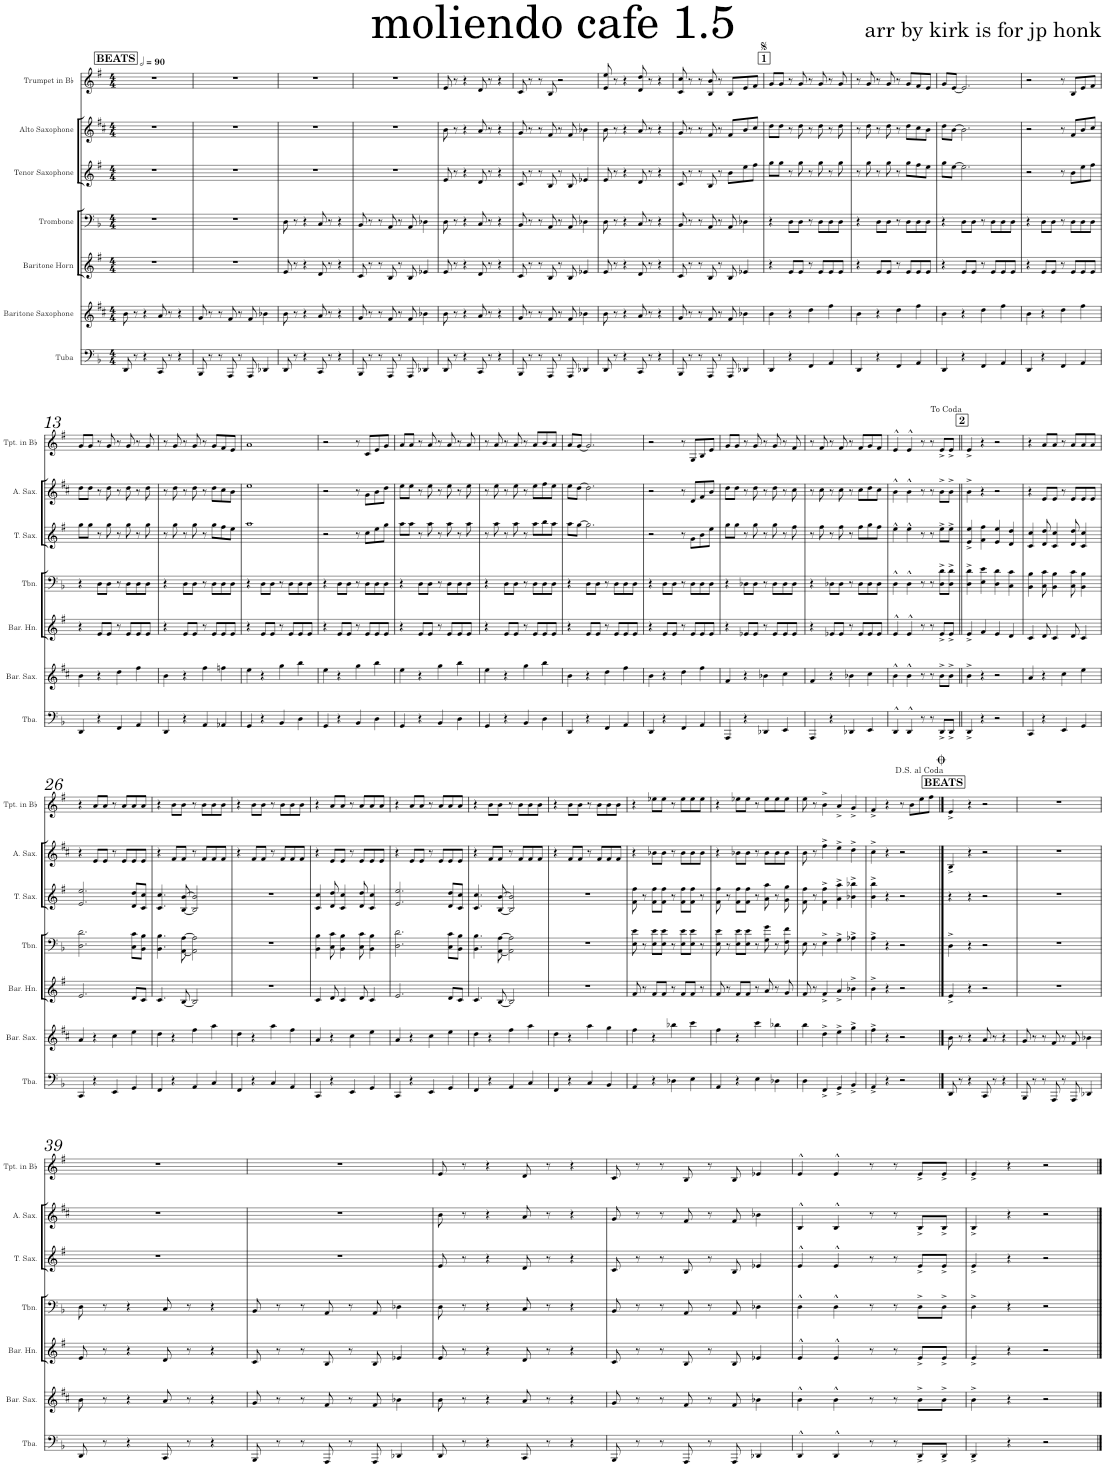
**kern	**kern	**kern	**kern	**kern	**kern	**kern
*part7	*part6	*part5	*part4	*part3	*part2	*part1
*staff7	*staff6	*staff5	*staff4	*staff3	*staff2	*staff1
*I"Tuba	*I"Baritone Saxophone	*I"Baritone Horn	*I"Trombone	*I"Tenor Saxophone	*I"Alto Saxophone	*I"Trumpet in Bb
*I'Tba.	*I'Bar. Sax.	*I'Bar. Hn.	*I'Tbn.	*I'T. Sax.	*I'A. Sax.	*I'Tpt. in Bb
*clefF4	*clefG2	*clefG2	*clefF4	*clefG2	*clefG2	*clefG2
*	*Trd12c21	*Trd8c14	*	*Trd8c14	*Trd5c9	*Trd1c2
*k[b-]	*k[f#c#]	*k[f#]	*k[b-]	*k[f#]	*k[f#c#]	*k[f#]
*M4/4	*M4/4	*M4/4	*M4/4	*M4/4	*M4/4	*M4/4
*MM180	*MM180	*MM180	*MM180	*MM180	*MM180	*MM180
!!LO:REH:place=s1:a:B:cj:fs=14:t=BEATS
=1	=1	=1	=1	=1	=1	=1
8DD/	8b\	1r	1r	1r	1r	1r
8r	8r	.	.	.	.	.
4r	4r	.	.	.	.	.
8CC/	8a/	.	.	.	.	.
8r	8r	.	.	.	.	.
4r	4r	.	.	.	.	.
=2	=2	=2	=2	=2	=2	=2
8BBB-/	8g/	1r	1r	1r	1r	1r
8r	8r	.	.	.	.	.
8r	8r	.	.	.	.	.
8AAA/	8f#/	.	.	.	.	.
8r	8r	.	.	.	.	.
8AAA/	8f#/	.	.	.	.	.
4DD-X/	4b-X\	.	.	.	.	.
=3	=3	=3	=3	=3	=3	=3
8DD/	8b\	8e/	8D\	1r	1r	1r
8r	8r	8r	8r	.	.	.
4r	4r	4r	4r	.	.	.
8CC/	8a/	8d/	8C/	.	.	.
8r	8r	8r	8r	.	.	.
4r	4r	4r	4r	.	.	.
=4	=4	=4	=4	=4	=4	=4
8BBB-/	8g/	8c/	8BB-/	1r	1r	1r
8r	8r	8r	8r	.	.	.
8r	8r	8r	8r	.	.	.
8AAA/	8f#/	8B/	8AA/	.	.	.
8r	8r	8r	8r	.	.	.
8AAA/	8f#/	8B/	8AA/	.	.	.
4DD-X/	4b-X\	4e-X/	4D-X\	.	.	.
=5	=5	=5	=5	=5	=5	=5
8DD/	8b\	8e/	8D\	8e/	8b\	8e/
8r	8r	8r	8r	8r	8r	8r
4r	4r	4r	4r	4r	4r	4r
8CC/	8a/	8d/	8C/	8d/	8a/	8d/
8r	8r	8r	8r	8r	8r	8r
4r	4r	4r	4r	4r	4r	4r
=6	=6	=6	=6	=6	=6	=6
8BBB-/	8g/	8c/	8BB-/	8c/	8g/	8c/
8r	8r	8r	8r	8r	8r	8r
8r	8r	8r	8r	8r	8r	8r
8AAA/	8f#/	8B/	8AA/	8B/	8f#/	8B/
8r	8r	8r	8r	8r	8r	2r
8AAA/	8f#/	8B/	8AA/	8B/	8f#/	.
4DD-X/	4b-X\	4e-X/	4D-X\	4e-X/	4b-X\	.
=7	=7	=7	=7	=7	=7	=7
8DD/	8b\	8e/	8D\	8e/	8b\	8e/ 8ee/
8r	8r	8r	8r	8r	8r	8r
4r	4r	4r	4r	4r	4r	4r
8CC/	8a/	8d/	8C/	8d/	8a/	8d/ 8dd/
8r	8r	8r	8r	8r	8r	8r
4r	4r	4r	4r	4r	4r	4r
=8	=8	=8	=8	=8	=8	=8
8BBB-/	8g/	8c/	8BB-/	8c/	8g/	8c/ 8cc/
8r	8r	8r	8r	8r	8r	8r
8r	8r	8r	8r	8r	8r	8r
8AAA/	8f#/	8B/	8AA/	8B/	8f#/	8B/ 8b/
8r	8r	8r	8r	8r	8r	8r
8AAA/	8f#/	8B/	8AA/	8b\L	8f#/L	8B/L
4DD-X/	4b-X\	4e-X/	4D-X\	8ee\	8b/	8e/
.	.	.	.	8ff#\J	8cc#/J	8f#/J
!!LO:REH:place=s1:a:B:cj:fs=14:t=1
=9	=9	=9	=9	=9	=9	=9
4DD/	4b\	4r	4r	8gg\L	8dd\L	8g/L
.	.	.	.	8gg\J	8dd\J	8g/J
4r	4r	8e/L	8D\L	8r	8r	8r
.	.	8e/J	8D\J	8gg\	8dd\	8g/
4FF/	4dd\	8r	8r	8r	8r	8r
.	.	8e/L	8D\L	8gg\	8dd\	8g/
4AA/	4ff#\	8e/	8D\	8r	8r	8r
.	.	8e/J	8D\J	8gg\	8dd\	8g/
=10	=10	=10	=10	=10	=10	=10
4DD/	4b\	4r	4r	8r	8r	8r
.	.	.	.	8gg\	8dd\	8g/
4r	4r	8e/L	8D\L	8r	8r	8r
.	.	8e/J	8D\J	8gg\	8dd\	8g/
4FF/	4dd\	8r	8r	8r	8r	8r
.	.	8e/L	8D\L	8gg\L	8dd\L	8g/L
4AA/	4ff#\	8e/	8D\	8ff#\	8cc#\	8f#/
.	.	8e/J	8D\J	8ee\J	8b\J	8e/J
=11	=11	=11	=11	=11	=11	=11
4DD/	4b\	4r	4r	8gg\L	8dd\L	8g/L
.	.	.	.	[8ee\J	[8b\J	[8e/J
4r	4r	8e/L	8D\L	2.ee\]	2.b\]	2.e/]
.	.	8e/J	8D\J	.	.	.
4FF/	4dd\	8r	8r	.	.	.
.	.	8e/L	8D\L	.	.	.
4AA/	4ff#\	8e/	8D\	.	.	.
.	.	8e/J	8D\J	.	.	.
=12	=12	=12	=12	=12	=12	=12
4DD/	4b\	4r	4r	2r	2r	2r
4r	4r	8e/L	8D\L	.	.	.
.	.	8e/J	8D\J	.	.	.
4FF/	4dd\	8r	8r	8r	8r	8r
.	.	8e/L	8D\L	8b\L	8f#/L	8B/L
4AA/	4ff#\	8e/	8D\	8ee\	8b/	8e/
.	.	8e/J	8D\J	8ff#\J	8cc#/J	8f#/J
!!LO:LB:g=z
=13	=13	=13	=13	=13	=13	=13
4DD/	4b\	4r	4r	8gg\L	8dd\L	8g/L
.	.	.	.	8gg\J	8dd\J	8g/J
4r	4r	8e/L	8D\L	8r	8r	8r
.	.	8e/J	8D\J	8gg\	8dd\	8g/
4FF/	4dd\	8r	8r	8r	8r	8r
.	.	8e/L	8D\L	8gg\	8dd\	8g/
4AA/	4ff#\	8e/	8D\	8r	8r	8r
.	.	8e/J	8D\J	8gg\	8dd\	8g/
=14	=14	=14	=14	=14	=14	=14
4DD/	4b\	4r	4r	8r	8r	8r
.	.	.	.	8gg\	8dd\	8g/
4r	4r	8e/L	8D\L	8r	8r	8r
.	.	8e/J	8D\J	8gg\	8dd\	8g/
4AA/	4ff#\	8r	8r	8r	8r	8r
.	.	8e/L	8D\L	8gg\L	8dd\L	8g/L
4AA-X/	4ffn\	8e/	8D\	8ff#\	8cc#\	8f#/
.	.	8e/J	8D\J	8ee\J	8b\J	8e/J
=15	=15	=15	=15	=15	=15	=15
4GG/	4ee\	4r	4r	1aa	1ee	1a
4r	4r	8e/L	8D\L	.	.	.
.	.	8e/J	8D\J	.	.	.
4BB-/	4gg\	8r	8r	.	.	.
.	.	8e/L	8D\L	.	.	.
4D\	4bb\	8e/	8D\	.	.	.
.	.	8e/J	8D\J	.	.	.
=16	=16	=16	=16	=16	=16	=16
4GG/	4ee\	4r	4r	2r	2r	2r
4r	4r	8e/L	8D\L	.	.	.
.	.	8e/J	8D\J	.	.	.
4BB-/	4gg\	8r	8r	8r	8r	8r
.	.	8e/L	8D\L	8cc\L	8g\L	8c/L
4D\	4bb\	8e/	8D\	8ee\	8b\	8e/
.	.	8e/J	8D\J	8gg\J	8dd\J	8g/J
=17	=17	=17	=17	=17	=17	=17
4GG/	4ee\	4r	4r	8aa\L	8ee\L	8a/L
.	.	.	.	8aa\J	8ee\J	8a/J
4r	4r	8e/L	8D\L	8r	8r	8r
.	.	8e/J	8D\J	8aa\	8ee\	8a/
4BB-/	4gg\	8r	8r	8r	8r	8r
.	.	8e/L	8D\L	8aa\	8ee\	8a/
4D\	4bb\	8e/	8D\	8r	8r	8r
.	.	8e/J	8D\J	8aa\	8ee\	8a/
=18	=18	=18	=18	=18	=18	=18
4GG/	4ee\	4r	4r	8r	8r	8r
.	.	.	.	8aa\	8ee\	8a/
4r	4r	8e/L	8D\L	8r	8r	8r
.	.	8e/J	8D\J	8aa\	8ee\	8a/
4BB-/	4gg\	8r	8r	8r	8r	8r
.	.	8e/L	8D\L	8aa\L	8ee\L	8a/L
4D\	4bb\	8e/	8D\	8bb\	8ff#\	8b/
.	.	8e/J	8D\J	8aa\J	8ee\J	8a/J
=19	=19	=19	=19	=19	=19	=19
4DD/	4b\	4r	4r	8aa\L	8ee\L	8a/L
.	.	.	.	[8gg\J	[8dd\J	[8g/J
4r	4r	8e/L	8D\L	2.gg\]	2.dd\]	2.g/]
.	.	8e/J	8D\J	.	.	.
4FF/	4dd\	8r	8r	.	.	.
.	.	8e/L	8D\L	.	.	.
4AA/	4ff#\	8e/	8D\	.	.	.
.	.	8e/J	8D\J	.	.	.
=20	=20	=20	=20	=20	=20	=20
4DD/	4b\	4r	4r	2r	2r	2r
4r	4r	8e/L	8D\L	.	.	.
.	.	8e/J	8D\J	.	.	.
4FF/	4dd\	8r	8r	8r	8r	8r
.	.	8e/L	8D\L	8g\L	8d/L	8G/L
4AA/	4ff#\	8e/	8D\	8b\	8f#/	8B/
.	.	8e/J	8D\J	8ee\J	8b/J	8e/J
=21	=21	=21	=21	=21	=21	=21
4AAA/	4f#/	4r	4r	8gg\L	8dd\L	8g/L
.	.	.	.	8gg\J	8dd\J	8g/J
4r	4r	8e-X/L	8D-X\L	8r	8r	8r
.	.	8e-/J	8D-\J	8gg\	8dd\	8g/
4DD-X/	4b-X\	8r	8r	8r	8r	8r
.	.	8e-/L	8D-\L	8gg\	8dd\	8g/
4EE/	4cc#\	8e-/	8D-\	8r	8r	8r
.	.	8e-/J	8D-\J	8ff#\	8cc#\	8f#/
=22	=22	=22	=22	=22	=22	=22
4AAA/	4f#/	4r	4r	8r	8r	8r
.	.	.	.	8ff#\	8cc#\	8f#/
4r	4r	8e-X/L	8D-X\L	8r	8r	8r
.	.	8e-/J	8D-\J	8ff#\	8cc#\	8f#/
4DD-X/	4b-X\	8r	8r	8r	8r	8r
.	.	8e-/L	8D-\L	8ff#\L	8cc#\L	8f#/L
4EE/	4cc#\	8e-/	8D-\	8gg\	8dd\	8g/
.	.	8e-/J	8D-\J	8ff#\J	8cc#\J	8f#/J
=23	=23	=23	=23	=23	=23	=23
4DD^^/	4b^^\	4e^^/	4D^^\	4ee^^\	4b^^\	4e^^/
4DD^^/	4b^^\	4e^^/	4D^^\	4ee^^\	4b^^\	4e^^/
8r	8r	8r	8r	8r	8r	8r
8r	8r	8r	8r	8r	8r	8r
8DD^/L	8b^\L	8e^/L	8D\^ 8d\^L	8ee^\L	8b^\L	8e^/L
8DD^/J	8b^\J	8e^/J	8D\^ 8d\^J	8ee^\J	8b^\J	8e^/J
!!LO:REH:place=s1:a:B:cj:fs=14:t=2
=24||	=24||	=24||	=24||	=24||	=24||	=24||
4DD^/	4b^\	4e^/	4D\^ 4d\^	4e/^ 4ee/^	4b^\	4e^/
4r	4r	4f#/	4E\ 4e\	4f#\ 4ff#\	4r	4r
2r	2r	4e/	4D\ 4d\	4e/ 4ee/	2r	2r
.	.	4d/	4C\ 4c\	4d/ 4dd/	.	.
=25	=25	=25	=25	=25	=25	=25
4CC/	4a/	4c/	4BB-\ 4B-\	4c/ 4cc/	4r	4r
4r	4r	8d/	8C\ 8c\	8d/ 8dd/	8e/L	8a/L
.	.	4c/	4BB-\ 4B-\	4c/ 4cc/	8e/J	8a/J
4EE/	4cc#\	.	.	.	8r	8r
.	.	8d/	8C\ 8c\	8d/ 8dd/	8e/L	8a/L
4GG/	4ee\	4c/	4BB-\ 4B-\	4c/ 4cc/	8e/	8a/
.	.	.	.	.	8e/J	8a/J
!!LO:LB:g=z
=26	=26	=26	=26	=26	=26	=26
4CC/	4a/	2.e/	2.D\ 2.d\	2.e/ 2.ee/	4r	4r
4r	4r	.	.	.	8e/L	8a/L
.	.	.	.	.	8e/J	8a/J
4EE/	4cc#\	.	.	.	8r	8r
.	.	.	.	.	8e/L	8a/L
4GG/	4ee\	8d/L	8C\ 8c\L	8d/ 8dd/L	8e/	8a/
.	.	8c/J	8BB-\ 8B-\J	8c/ 8cc/J	8e/J	8a/J
=27	=27	=27	=27	=27	=27	=27
4FF/	4dd\	4.c/	4.BB-\ 4.B-\	4.c/ 4.cc/	4r	4r
4r	4r	.	.	.	8f#/L	8b\L
.	.	[8B/	[8AA\ [8A\	[8B/ [8b/	8f#/J	8b\J
4AA/	4ff#\	2B/]	2AA\] 2A\]	2B/] 2b/]	8r	8r
.	.	.	.	.	8f#/L	8b\L
4C/	4aa\	.	.	.	8f#/	8b\
.	.	.	.	.	8f#/J	8b\J
=28	=28	=28	=28	=28	=28	=28
4FF/	4dd\	1r	1r	1r	4r	4r
4r	4r	.	.	.	8f#/L	8b\L
.	.	.	.	.	8f#/J	8b\J
4C/	4aa\	.	.	.	8r	8r
.	.	.	.	.	8f#/L	8b\L
4AA/	4ff#\	.	.	.	8f#/	8b\
.	.	.	.	.	8f#/J	8b\J
=29	=29	=29	=29	=29	=29	=29
4CC/	4a/	4c/	4BB-\ 4B-\	4c/ 4cc/	4r	4r
4r	4r	8d/	8C\ 8c\	8d/ 8dd/	8e/L	8a/L
.	.	4c/	4BB-\ 4B-\	4c/ 4cc/	8e/J	8a/J
4EE/	4cc#\	.	.	.	8r	8r
.	.	8d/	8C\ 8c\	8d/ 8dd/	8e/L	8a/L
4GG/	4ee\	4c/	4BB-\ 4B-\	4c/ 4cc/	8e/	8a/
.	.	.	.	.	8e/J	8a/J
=30	=30	=30	=30	=30	=30	=30
4CC/	4a/	2.e/	2.D\ 2.d\	2.e/ 2.ee/	4r	4r
4r	4r	.	.	.	8e/L	8a/L
.	.	.	.	.	8e/J	8a/J
4EE/	4cc#\	.	.	.	8r	8r
.	.	.	.	.	8e/L	8a/L
4GG/	4ee\	8d/L	8C\ 8c\L	8d/ 8dd/L	8e/	8a/
.	.	8c/J	8BB-\ 8B-\J	8c/ 8cc/J	8e/J	8a/J
=31	=31	=31	=31	=31	=31	=31
4FF/	4dd\	4.c/	4.BB-\ 4.B-\	4.c/ 4.cc/	4r	4r
4r	4r	.	.	.	8f#/L	8b\L
.	.	[8B/	[8AA\ [8A\	[8B/ [8b/	8f#/J	8b\J
4AA/	4ff#\	2B/]	2AA\] 2A\]	2B/] 2b/]	8r	8r
.	.	.	.	.	8f#/L	8b\L
4C/	4aa\	.	.	.	8f#/	8b\
.	.	.	.	.	8f#/J	8b\J
=32	=32	=32	=32	=32	=32	=32
4FF/	4dd\	1r	1r	1r	4r	4r
4r	4r	.	.	.	8f#/L	8b\L
.	.	.	.	.	8f#/J	8b\J
4C/	4aa\	.	.	.	8r	8r
.	.	.	.	.	8f#/L	8b\L
4BB-/	4gg\	.	.	.	8f#/	8b\
.	.	.	.	.	8f#/J	8b\J
=33	=33	=33	=33	=33	=33	=33
4AA/	4ff#\	8f#/	8E\ 8e\	8f#\ 8ff#\	4r	4r
.	.	8r	8r	8r	.	.
4r	4r	8f#/L	8E\ 8e\L	8f#\ 8ff#\L	8b-X\L	8ee-X\L
.	.	8f#/J	8E\ 8e\J	8f#\ 8ff#\J	8b-\J	8ee-\J
4D-X\	4bb-X\	8r	8r	8r	8r	8r
.	.	8f#/L	8E\ 8e\L	8f#\ 8ff#\L	8b-\L	8ee-\L
4E\	4ccc#\	8f#/J	8E\ 8e\J	8f#\ 8ff#\J	8b-\	8ee-\
.	.	8r	8r	8r	8b-\J	8ee-\J
=34	=34	=34	=34	=34	=34	=34
4AA/	4ff#\	8f#/	8E\ 8e\	8f#\ 8ff#\	4r	4r
.	.	8r	8r	8r	.	.
4r	4r	8f#/L	8E\ 8e\L	8f#\ 8ff#\L	8b-X\L	8ee-X\L
.	.	8f#/J	8E\ 8e\J	8f#\ 8ff#\J	8b-\J	8ee-\J
4E\	4ccc#\	8r	8r	8r	8r	8r
.	.	8a/	8G\ 8g\	8a\ 8aa\	8b-\L	8ee-\L
4D-X\	4bb-X\	8r	8r	8r	8b-\	8ee-\
.	.	8g/	8F\ 8f\	8g\ 8gg\	8b-\J	8ee-\J
=35	=35	=35	=35	=35	=35	=35
4D\	4bb\	8f#/	8E\	8f#\ 8ff#\	8b\	8ee\
.	.	8r	8r	8r	8r	8r
4FF^/	4dd^\	4g^/	4F^\	4g\^ 4gg\^	4ff#^\	4b^\
4GG^/	4ee^\	4a^/	4G^\	4a\^ 4aa\^	4ee^\	4a^/
4BB-^/	4gg^\	4b-X^\	4A-X^\	4b-X\^ 4bb-X\^	4dd^\	4g^/
=36	=36	=36	=36	=36	=36	=36
4AA^/	4ff#^\	4b^\	4A^\	4b\^ 4bb\^	4cc#^\	4f#^/
4r	4r	4r	4r	4r	4r	4r
2r	2r	2r	2r	2r	2r	8r
.	.	.	.	.	.	8b\L
.	.	.	.	.	.	8ee\
.	.	.	.	.	.	8ff#\J
!!LO:REH:place=s1:a:B:cj:fs=14:t=BEATS
==37	==37	==37	==37	==37	==37	==37
8DD/	8b\	4e^/	4D^\	4r	4B^/	4e^/
8r	8r	.	.	.	.	.
4r	4r	4r	4r	4r	4r	4r
8CC/	8a/	2r	2r	2r	2r	2r
8r	8r	.	.	.	.	.
4r	4r	.	.	.	.	.
=38	=38	=38	=38	=38	=38	=38
8BBB-/	8g/	1r	1r	1r	1r	1r
8r	8r	.	.	.	.	.
8r	8r	.	.	.	.	.
8AAA/	8f#/	.	.	.	.	.
8r	8r	.	.	.	.	.
8AAA/	8f#/	.	.	.	.	.
4DD-X/	4b-X\	.	.	.	.	.
!!LO:LB:g=z
=39	=39	=39	=39	=39	=39	=39
8DD/	8b\	8e/	8D\	1r	1r	1r
8r	8r	8r	8r	.	.	.
4r	4r	4r	4r	.	.	.
8CC/	8a/	8d/	8C/	.	.	.
8r	8r	8r	8r	.	.	.
4r	4r	4r	4r	.	.	.
=40	=40	=40	=40	=40	=40	=40
8BBB-/	8g/	8c/	8BB-/	1r	1r	1r
8r	8r	8r	8r	.	.	.
8r	8r	8r	8r	.	.	.
8AAA/	8f#/	8B/	8AA/	.	.	.
8r	8r	8r	8r	.	.	.
8AAA/	8f#/	8B/	8AA/	.	.	.
4DD-X/	4b-X\	4e-X/	4D-X\	.	.	.
=41	=41	=41	=41	=41	=41	=41
8DD/	8b\	8e/	8D\	8e/	8b\	8e/
8r	8r	8r	8r	8r	8r	8r
4r	4r	4r	4r	4r	4r	4r
8CC/	8a/	8d/	8C/	8d/	8a/	8d/
8r	8r	8r	8r	8r	8r	8r
4r	4r	4r	4r	4r	4r	4r
=42	=42	=42	=42	=42	=42	=42
8BBB-/	8g/	8c/	8BB-/	8c/	8g/	8c/
8r	8r	8r	8r	8r	8r	8r
8r	8r	8r	8r	8r	8r	8r
8AAA/	8f#/	8B/	8AA/	8B/	8f#/	8B/
8r	8r	8r	8r	8r	8r	8r
8AAA/	8f#/	8B/	8AA/	8B/	8f#/	8B/
4DD-X/	4b-X\	4e-X/	4D-X\	4e-X/	4b-X\	4e-X/
=43	=43	=43	=43	=43	=43	=43
4DD^^/	4b^^\	4e^^/	4D^^\	4e^^/	4B^^/	4e^^/
4DD^^/	4b^^\	4e^^/	4D^^\	4e^^/	4B^^/	4e^^/
8r	8r	8r	8r	8r	8r	8r
8r	8r	8r	8r	8r	8r	8r
8DD^/L	8b^\L	8e^/L	8D^\L	8e^/L	8B^/L	8e^/L
8DD^/J	8b^\J	8e^/J	8D^\J	8e^/J	8B^/J	8e^/J
=44	=44	=44	=44	=44	=44	=44
4DD^/	4b^\	4e^/	4D^\	4e^/	4B^/	4e^/
4r	4r	4r	4r	4r	4r	4r
2r	2r	2r	2r	2r	2r	2r
==	==	==	==	==	==	==
*-	*-	*-	*-	*-	*-	*-
